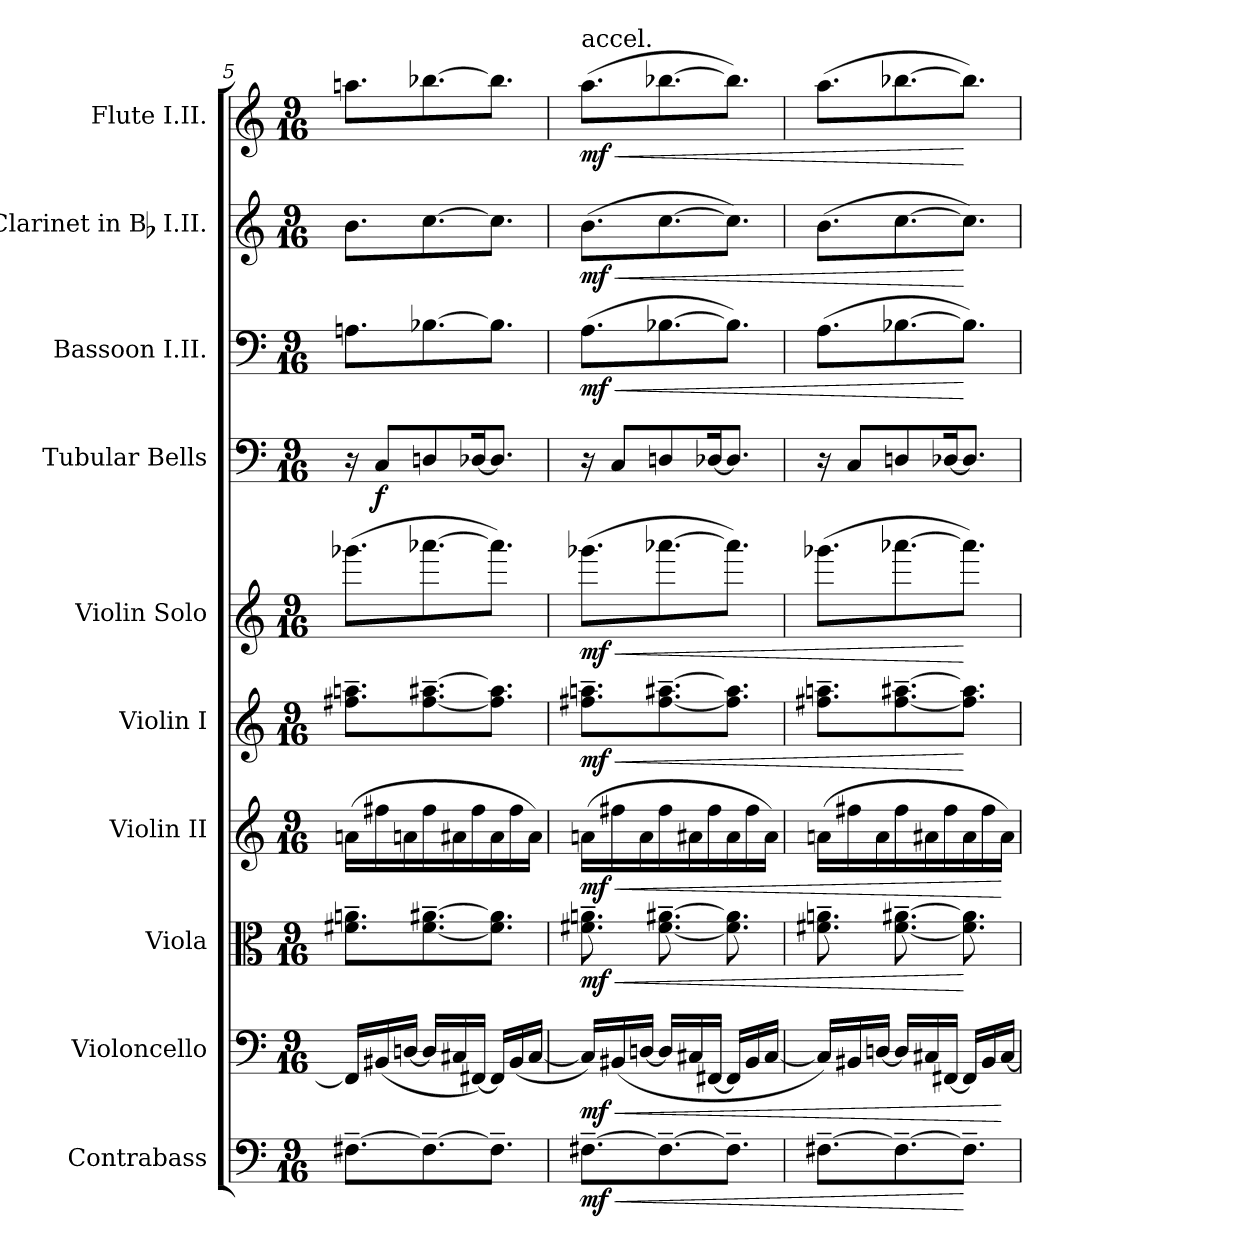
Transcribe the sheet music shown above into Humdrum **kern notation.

**kern	**dynam	**kern	**dynam	**kern	**dynam	**kern	**dynam	**kern	**dynam	**kern	**dynam	**kern	**dynam	**kern	**dynam	**kern	**dynam	**kern	**dynam
*part10	*part10	*part9	*part9	*part8	*part8	*part7	*part7	*part6	*part6	*part5	*part5	*part4	*part4	*part3	*part3	*part2	*part2	*part1	*part1
*staff10	*staff10	*staff9	*staff9	*staff8	*staff8	*staff7	*staff7	*staff6	*staff6	*staff5	*staff5	*staff4	*staff4	*staff3	*staff3	*staff2	*staff2	*staff1	*staff1
*I"Contrabass	*	*I"Violoncello	*	*I"Viola	*	*I"Violin II	*	*I"Violin I	*	*I"Violin Solo	*	*I"Tubular Bells	*	*I"Bassoon I.II.	*	*I"Clarinet in Bb I.II.	*	*I"Flute I.II.	*
*I'Cb.	*	*I'Vc.	*	*I'Vla.	*	*I'Vln. II	*	*I'Vln. I	*	*I'Vln.	*	*I'Tub. B.	*	*I'Bsn.	*	*I'Cl.	*	*I'Fl.	*
*clefF4	*	*clefF4	*	*clefC3	*	*clefG2	*	*clefG2	*	*clefG2	*	*clefF4	*	*clefF4	*	*clefG2	*	*clefG2	*
*ITrd7c12	*	*	*	*	*	*	*	*	*	*	*	*	*	*	*	*ITrd1c2	*	*	*
*k[]	*	*k[]	*	*k[]	*	*k[]	*	*k[]	*	*k[]	*	*k[]	*	*k[]	*	*k[b-e-]	*	*k[]	*
*M9/16	*	*M9/16	*	*M9/16	*	*M9/16	*	*M9/16	*	*M9/16	*	*M9/16	*	*M9/16	*	*M9/16	*	*M9/16	*
=5	=5	=5	=5	=5	=5	=5	=5	=5	=5	=5	=5	=5	=5	=5	=5	=5	=5	=5	=5
[8.FF#X~L	.	16FF#LL]	.	8.f#X~ 8.an~L	.	(16anLL	.	8.ff#X~ 8.aan~L	.	(8.ggg-XL	.	16r	.	8.AnL	.	8.aL	.	8.aanL	.
.	.	(16BB#X	.	.	.	16ff#X	.	.	.	.	.	8CL	f	.	.	.	.	.	.
.	.	[16DnJJ	.	.	.	16an	.	.	.	.	.	.	.	.	.	.	.	.	.
8.FF#~_	.	16DLL]	.	[8.f#~ [8.a#X~	.	16ff#	.	[8.ff#~ [8.aa#X~	.	[8.aaa-X	.	8Dn	.	[8.B-X	.	[8.b-	.	[8.bb-X	.
.	.	16C#X	.	.	.	16a#X	.	.	.	.	.	.	.	.	.	.	.	.	.
.	.	[16FF#XJJ)	.	.	.	16ff#	.	.	.	.	.	[16D-XK	.	.	.	.	.	.	.
8.FF#~J]	.	16FF#LL]	.	8.f#] 8.a#]J	.	16a#	.	8.ff#] 8.aa#]J	.	8.aaa-J])	.	8.D-J]	.	8.B-J]	.	8.b-J]	.	8.bb-J]	.
.	.	(16BB#	.	.	.	16ff#	.	.	.	.	.	.	.	.	.	.	.	.	.
.	.	[16C#JJ	.	.	.	16a#JJ)	.	.	.	.	.	.	.	.	.	.	.	.	.
=6	=6	=6	=6	=6	=6	=6	=6	=6	=6	=6	=6	=6	=6	=6	=6	=6	=6	=6	=6
!	!	!	!	!	!	!	!	!	!	!	!	!	!	!	!	!	!	!LO:TX:a:t=accel.	!
!	!LO:HP:b	!	!LO:HP:b	!	!LO:HP:b	!	!LO:HP:b	!	!LO:HP:b	!	!LO:HP:b	!	!	!	!LO:HP:b	!	!LO:HP:b	!	!LO:HP:b
[8.FF#X~L	< mf	16C#LL])	< mf	8.f#X~ 8.an~	< mf	(16anLL	< mf	8.ff#X~ 8.aan~L	< mf	(8.ggg-XL	< mf	16r	.	(8.AL	< mf	(8.aL	< mf	(8.aaL	< mf
.	.	(16BB#X	.	.	.	16ff#X	.	.	.	.	.	8CL	.	.	.	.	.	.	.
.	.	[16DnJJ	.	.	.	16a	.	.	.	.	.	.	.	.	.	.	.	.	.
8.FF#~_	.	16DLL]	.	[8.f#~ [8.a#X~	.	16ff#	.	[8.ff#~ [8.aa#X~	.	[8.aaa-X	.	8Dn	.	[8.B-X	.	[8.b-	.	[8.bb-X	.
.	.	16C#X	.	.	.	16a#X	.	.	.	.	.	.	.	.	.	.	.	.	.
.	.	[16FF#XJJ	.	.	.	16ff#	.	.	.	.	.	[16D-XK	.	.	.	.	.	.	.
8.FF#~J]	.	16FF#LL]	.	8.f#] 8.a#]	.	16a#	.	8.ff#] 8.aa#]J	.	8.aaa-J])	.	8.D-J]	.	8.B-J])	.	8.b-J])	.	8.bb-J])	.
.	.	16BB#	.	.	.	16ff#	.	.	.	.	.	.	.	.	.	.	.	.	.
.	.	[16C#JJ	.	.	.	16a#JJ)	.	.	.	.	.	.	.	.	.	.	.	.	.
=7	=7	=7	=7	=7	=7	=7	=7	=7	=7	=7	=7	=7	=7	=7	=7	=7	=7	=7	=7
[8.FF#X~L	.	16C#LL])	.	8.f#X~ 8.an~	.	(16anLL	.	8.ff#X~ 8.aan~L	.	(8.ggg-XL	.	16r	.	(8.AL	.	(8.aL	.	(8.aaL	.
.	.	16BB#X	.	.	.	16ff#X	.	.	.	.	.	8CL	.	.	.	.	.	.	.
.	.	[16DnJJ	.	.	.	16a	.	.	.	.	.	.	.	.	.	.	.	.	.
8.FF#~_	.	16DLL]	.	[8.f#~ [8.a#X~	.	16ff#	.	[8.ff#~ [8.aa#X~	.	[8.aaa-X	.	8Dn	.	[8.B-X	.	[8.b-	.	[8.bb-X	.
.	.	16C#X	.	.	.	16a#X	.	.	.	.	.	.	.	.	.	.	.	.	.
.	.	[16FF#XJJ	.	.	.	16ff#	.	.	.	.	.	[16D-XK	.	.	.	.	.	.	.
8.FF#~J]	[	16FF#LL]	.	8.f#] 8.a#]	[	16a#	.	8.ff#] 8.aa#]J	[	8.aaa-J])	[	8.D-J]	.	8.B-J])	[	8.b-J])	[	8.bb-J])	[
.	.	16BB#	.	.	.	16ff#	.	.	.	.	.	.	.	.	.	.	.	.	.
.	.	[16C#JJ	[	.	.	16a#JJ)	[	.	.	.	.	.	.	.	.	.	.	.	.
=	=	=	=	=	=	=	=	=	=	=	=	=	=	=	=	=	=	=	=
*-	*-	*-	*-	*-	*-	*-	*-	*-	*-	*-	*-	*-	*-	*-	*-	*-	*-	*-	*-
